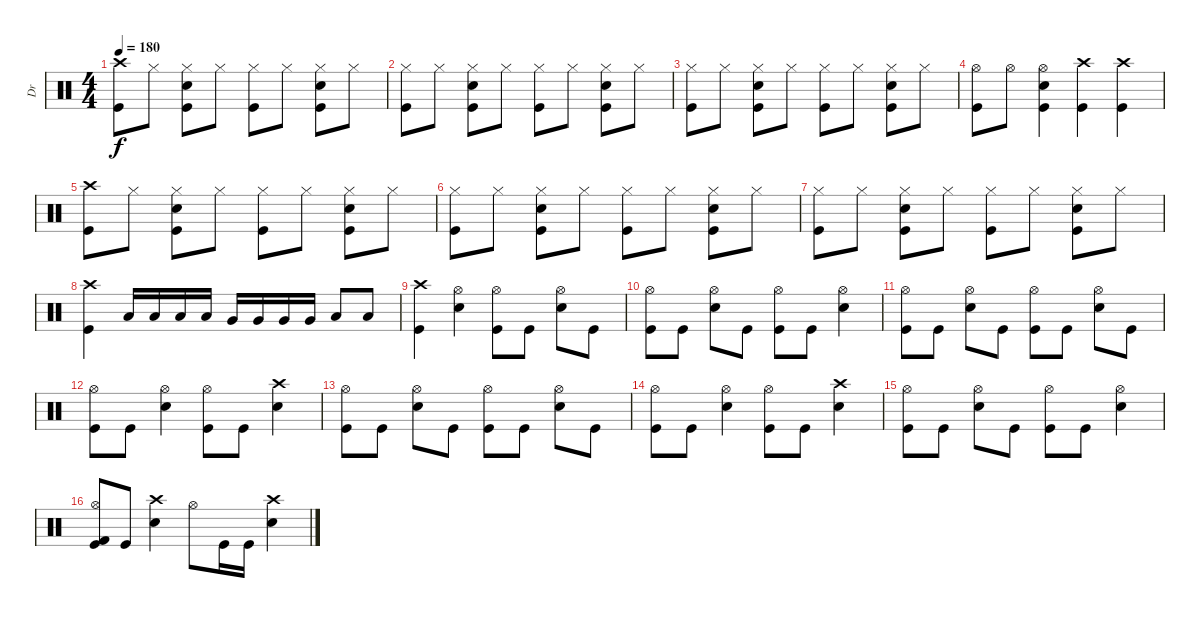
\track ("Dr" "Dr") {instrument percussion}
\staff {score}
\articulation defaults
\ts (4 4)
\tempo 180
\clef neutral
\ks c
("Crash high (hit)" "Kick (hit)").8{dy f} "Hi-Hat (closed)".8 ("Hi-Hat (closed)" "Electric Snare (hit)" "Kick (hit)").8 "Hi-Hat (closed)".8 ("Hi-Hat (closed)" "Kick (hit)").8 "Hi-Hat (closed)".8 ("Hi-Hat (closed)" "Electric Snare (hit)" "Kick (hit)").8 "Hi-Hat (closed)".8 |
("Hi-Hat (closed)" "Kick (hit)").8 "Hi-Hat (closed)".8 ("Hi-Hat (closed)" "Electric Snare (hit)" "Kick (hit)").8 "Hi-Hat (closed)".8 ("Hi-Hat (closed)" "Kick (hit)").8 "Hi-Hat (closed)".8 ("Hi-Hat (closed)" "Electric Snare (hit)" "Kick (hit)").8 "Hi-Hat (closed)".8 |
("Hi-Hat (closed)" "Kick (hit)").8 "Hi-Hat (closed)".8 ("Hi-Hat (closed)" "Electric Snare (hit)" "Kick (hit)").8 "Hi-Hat (closed)".8 ("Hi-Hat (closed)" "Kick (hit)").8 "Hi-Hat (closed)".8 ("Hi-Hat (closed)" "Electric Snare (hit)" "Kick (hit)").8 "Hi-Hat (closed)".8 |
("Hi-Hat (open)" "Kick (hit)").8 "Hi-Hat (open)".8 ("Hi-Hat (open)" "Electric Snare (hit)" "Kick (hit)").4 ("Crash high (hit)" "Kick (hit)").4 ("Crash high (hit)" "Kick (hit)").4 |
("Crash high (hit)" "Kick (hit)").8 "Hi-Hat (closed)".8 ("Hi-Hat (closed)" "Electric Snare (hit)" "Kick (hit)").8 "Hi-Hat (closed)".8 ("Hi-Hat (closed)" "Kick (hit)").8 "Hi-Hat (closed)".8 ("Hi-Hat (closed)" "Electric Snare (hit)" "Kick (hit)").8 "Hi-Hat (closed)".8 |
("Hi-Hat (closed)" "Kick (hit)").8 "Hi-Hat (closed)".8 ("Hi-Hat (closed)" "Electric Snare (hit)" "Kick (hit)").8 "Hi-Hat (closed)".8 ("Hi-Hat (closed)" "Kick (hit)").8 "Hi-Hat (closed)".8 ("Hi-Hat (closed)" "Electric Snare (hit)" "Kick (hit)").8 "Hi-Hat (closed)".8 |
("Hi-Hat (closed)" "Kick (hit)").8 "Hi-Hat (closed)".8 ("Hi-Hat (closed)" "Electric Snare (hit)" "Kick (hit)").8 "Hi-Hat (closed)".8 ("Hi-Hat (closed)" "Kick (hit)").8 "Hi-Hat (closed)".8 ("Hi-Hat (closed)" "Electric Snare (hit)" "Kick (hit)").8 "Hi-Hat (closed)".8 |
("Crash high (hit)" "Kick (hit)").4 "Low Tom (hit)".16 "Low Tom (hit)".16 "Low Tom (hit)".16 "Low Tom (hit)".16 "Very Low Tom (hit)".16 "Very Low Tom (hit)".16 "Very Low Tom (hit)".16 "Very Low Tom (hit)".16 "Low Floor Tom (hit)".8 "Low Floor Tom (hit)".8 |
("Crash high (hit)" "Kick (hit)").4 ("Hi-Hat (open)" "Electric Snare (hit)").4 ("Hi-Hat (open)" "Kick (hit)").8 "Kick (hit)".8 ("Hi-Hat (open)" "Electric Snare (hit)").8 "Kick (hit)".8 |
("Hi-Hat (open)" "Kick (hit)").8 "Kick (hit)".8 ("Hi-Hat (open)" "Electric Snare (hit)").8 "Kick (hit)".8 ("Hi-Hat (open)" "Kick (hit)").8 "Kick (hit)".8 ("Hi-Hat (open)" "Electric Snare (hit)").4 |
("Hi-Hat (open)" "Kick (hit)").8 "Kick (hit)".8 ("Hi-Hat (open)" "Electric Snare (hit)").8 "Kick (hit)".8 ("Hi-Hat (open)" "Kick (hit)").8 "Kick (hit)".8 ("Hi-Hat (open)" "Electric Snare (hit)").8 "Kick (hit)".8 |
("Hi-Hat (open)" "Kick (hit)").8 "Kick (hit)".8 ("Hi-Hat (open)" "Electric Snare (hit)").4 ("Hi-Hat (open)" "Kick (hit)").8 "Kick (hit)".8 ("Crash high (hit)" "Electric Snare (hit)").4 |
("Hi-Hat (open)" "Kick (hit)").8 "Kick (hit)".8 ("Hi-Hat (open)" "Electric Snare (hit)").8 "Kick (hit)".8 ("Hi-Hat (open)" "Kick (hit)").8 "Kick (hit)".8 ("Hi-Hat (open)" "Electric Snare (hit)").8 "Kick (hit)".8 |
("Hi-Hat (open)" "Kick (hit)").8 "Kick (hit)".8 ("Hi-Hat (open)" "Electric Snare (hit)").4 ("Hi-Hat (open)" "Kick (hit)").8 "Kick (hit)".8 ("Crash high (hit)" "Electric Snare (hit)").4 |
("Hi-Hat (open)" "Kick (hit)").8 "Kick (hit)".8 ("Hi-Hat (open)" "Electric Snare (hit)").8 "Kick (hit)".8 ("Hi-Hat (open)" "Kick (hit)").8 "Kick (hit)".8 ("Hi-Hat (open)" "Electric Snare (hit)").4 |
("Hi-Hat (open)" "Kick (hit)" "Kick (hit) 2").8 "Kick (hit)".8 ("Crash high (hit)" "Electric Snare (hit)").4 "Hi-Hat (open)".8 "Kick (hit)".16 "Kick (hit)".16 ("Crash high (hit)" "Electric Snare (hit)").4
